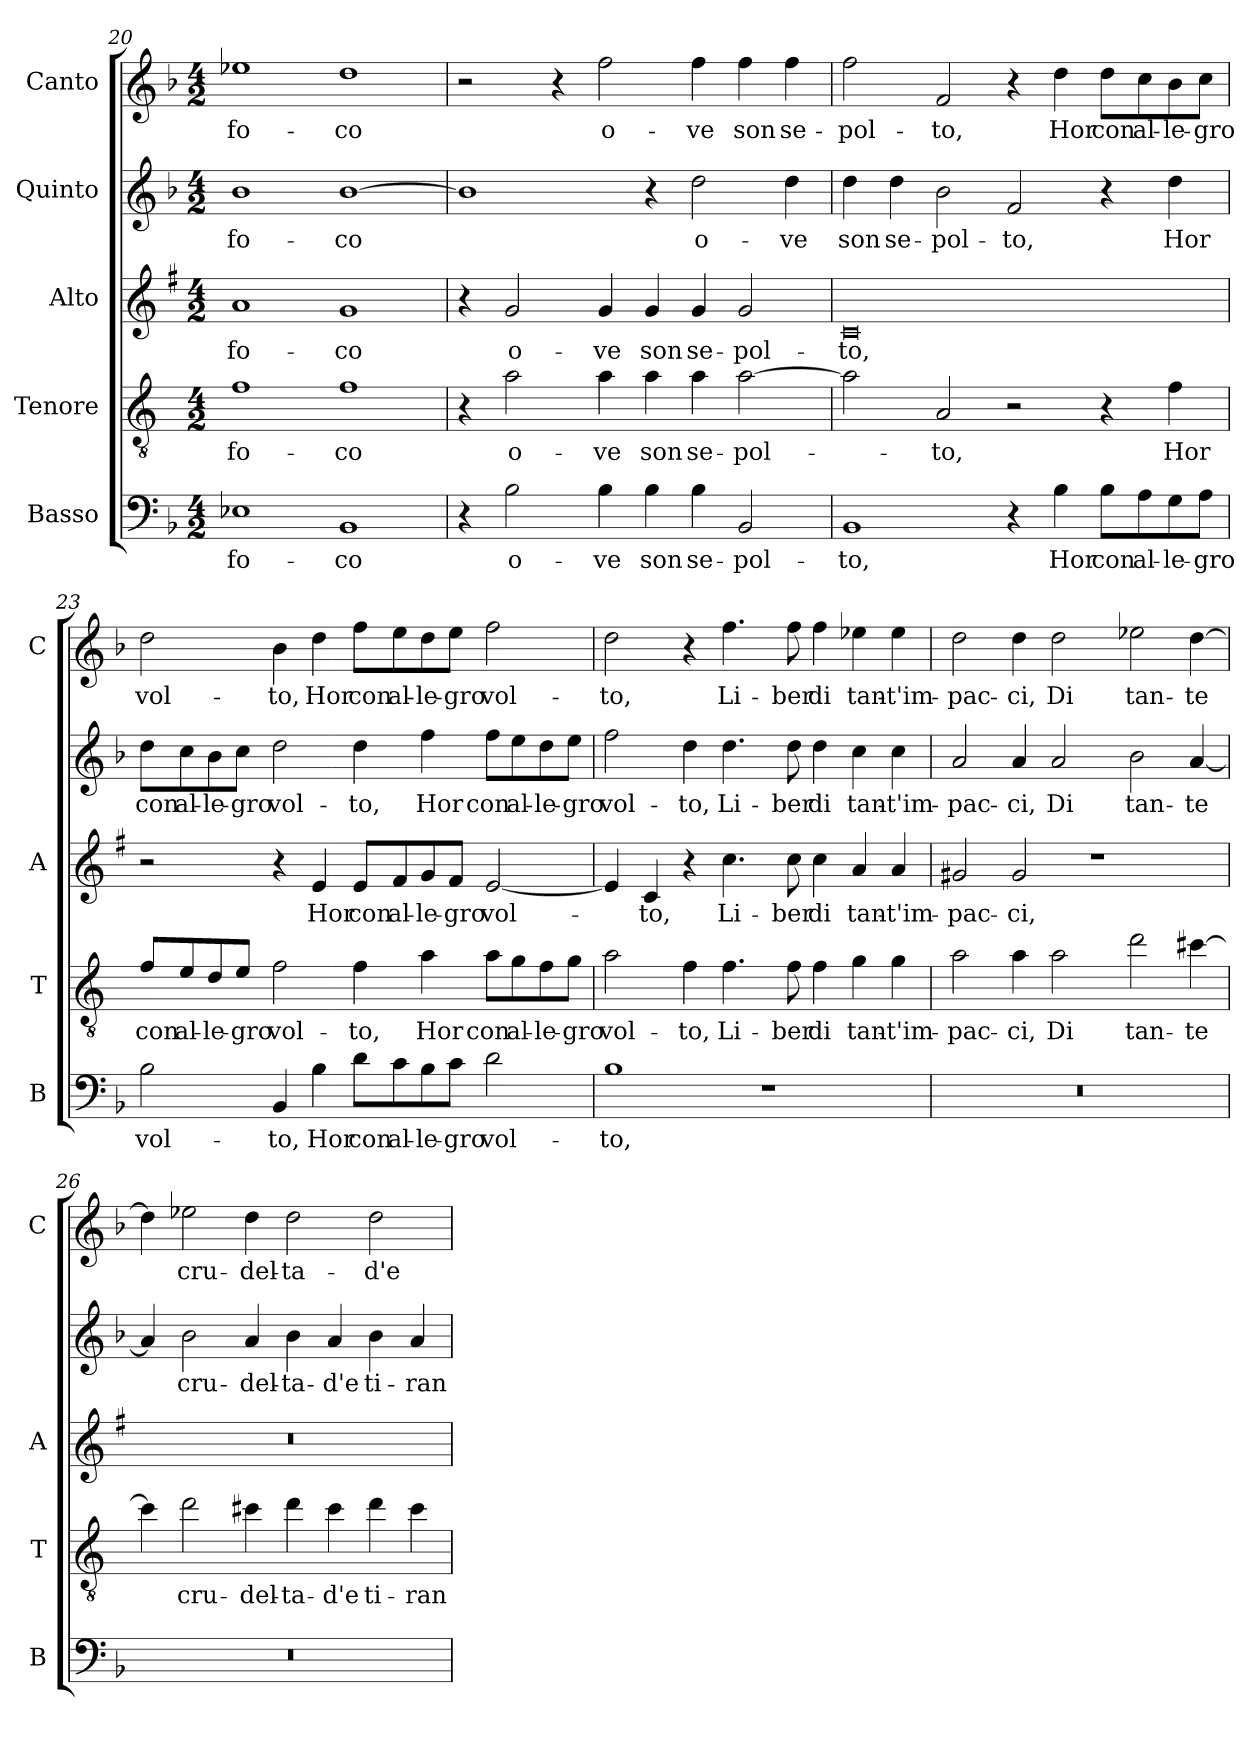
**kern	**text	**kern	**text	**kern	**text	**kern	**text	**kern	**text
*part5	*part5	*part4	*part4	*part3	*part3	*part2	*part2	*part1	*part1
*staff5	*staff5	*staff4	*staff4	*staff3	*staff3	*staff2	*staff2	*staff1	*staff1
*I"Basso	*	*I"Tenore	*	*I"Alto	*	*I"Quinto	*	*I"Canto	*
*I'B	*	*I'T	*	*I'A	*	*	*	*I'C	*
*clefF4	*	*clefGv2	*	*clefG2	*	*clefG2	*	*clefG2	*
*	*	*ITrd4c7	*	*ITrd1c2	*	*	*	*	*
*k[b-]	*	*k[b-]	*	*k[b-]	*	*k[b-]	*	*k[b-]	*
*F:	*	*F:	*	*F:	*	*F:	*	*F:	*
*M4/2	*	*M4/2	*	*M4/2	*	*M4/2	*	*M4/2	*
=20	=20	=20	=20	=20	=20	=20	=20	=20	=20
!	!LO:LY:b	!	!LO:LY:b	!	!LO:LY:b	!	!LO:LY:b	!	!LO:LY:b
1E-X	fo-	1B-	fo-	1g	fo-	1b-	fo-	1ee-X	fo-
!	!LO:LY:b	!	!LO:LY:b	!	!LO:LY:b	!	!LO:LY:b	!	!LO:LY:b
1BB-	-co	1B-	-co	1f	-co	[1b-	-co	1dd	-co
!!LO:PB:g=z
=21	=21	=21	=21	=21	=21	=21	=21	=21	=21
4r	.	4r	.	4r	.	1b-]	.	2r	.
!	!LO:LY:b	!	!LO:LY:b	!	!LO:LY:b	!	!	!	!
2B-\	o-	2d\	o-	2f/	o-	.	.	.	.
.	.	.	.	.	.	.	.	4r	.
!	!LO:LY:b	!	!LO:LY:b	!	!LO:LY:b	!	!	!	!LO:LY:b
4B-\	-ve	4d\	-ve	4f/	-ve	.	.	2ff\	o-
!	!LO:LY:b	!	!LO:LY:b	!	!LO:LY:b	!	!	!	!
4B-\	son	4d\	son	4f/	son	4r	.	.	.
!	!LO:LY:b	!	!LO:LY:b	!	!LO:LY:b	!	!LO:LY:b	!	!LO:LY:b
4B-\	se-	4d\	se-	4f/	se-	2dd\	o-	4ff\	-ve
!	!LO:LY:b	!	!LO:LY:b	!	!LO:LY:b	!	!	!	!LO:LY:b
2BB-/	-pol-	[2d\	-pol-	2f/	-pol-	.	.	4ff\	son
!	!	!	!	!	!	!	!LO:LY:b	!	!LO:LY:b
.	.	.	.	.	.	4dd\	-ve	4ff\	se-
=22	=22	=22	=22	=22	=22	=22	=22	=22	=22
!	!LO:LY:b	!	!	!	!LO:LY:b	!	!LO:LY:b	!	!LO:LY:b
1BB-	-to,	2d\]	.	0B-	-to,	4dd\	son	2ff\	-pol-
!	!	!	!	!	!	!	!LO:LY:b	!	!
.	.	.	.	.	.	4dd\	se-	.	.
!	!	!	!LO:LY:b	!	!	!	!LO:LY:b	!	!LO:LY:b
.	.	2D/	-to,	.	.	2b-\	-pol-	2f/	-to,
!	!	!	!	!	!	!	!LO:LY:b	!	!
4r	.	2r	.	.	.	2f/	-to,	4r	.
!	!LO:LY:b	!	!	!	!	!	!	!	!LO:LY:b
4B-\	Hor	.	.	.	.	.	.	4dd\	Hor
!	!LO:LY:b	!	!	!	!	!	!	!	!LO:LY:b
8B-\L	con	4r	.	.	.	4r	.	8dd\L	con
!	!LO:LY:b	!	!	!	!	!	!	!	!LO:LY:b
8A\	al-	.	.	.	.	.	.	8cc\	al-
!	!LO:LY:b	!	!LO:LY:b	!	!	!	!LO:LY:b	!	!LO:LY:b
8G\	-le-	4B-\	Hor	.	.	4dd\	Hor	8b-\	-le-
!	!LO:LY:b	!	!	!	!	!	!	!	!LO:LY:b
8A\J	-gro	.	.	.	.	.	.	8cc\J	-gro
=23	=23	=23	=23	=23	=23	=23	=23	=23	=23
!	!LO:LY:b	!	!LO:LY:b	!	!	!	!LO:LY:b	!	!LO:LY:b
2B-\	vol-	8B-/L	con	2r	.	8dd\L	con	2dd\	vol-
!	!	!	!LO:LY:b	!	!	!	!LO:LY:b	!	!
.	.	8A/	al-	.	.	8cc\	al-	.	.
!	!	!	!LO:LY:b	!	!	!	!LO:LY:b	!	!
.	.	8G/	-le-	.	.	8b-\	-le-	.	.
!	!	!	!LO:LY:b	!	!	!	!LO:LY:b	!	!
.	.	8A/J	-gro	.	.	8cc\J	-gro	.	.
!	!LO:LY:b	!	!LO:LY:b	!	!	!	!LO:LY:b	!	!LO:LY:b
4BB-/	-to,	2B-\	vol-	4r	.	2dd\	vol-	4b-\	-to,
!	!LO:LY:b	!	!	!	!LO:LY:b	!	!	!	!LO:LY:b
4B-\	Hor	.	.	4d/	Hor	.	.	4dd\	Hor
!	!LO:LY:b	!	!LO:LY:b	!	!LO:LY:b	!	!LO:LY:b	!	!LO:LY:b
8d\L	con	4B-\	-to,	8d/L	con	4dd\	-to,	8ff\L	con
!	!LO:LY:b	!	!	!	!LO:LY:b	!	!	!	!LO:LY:b
8c\	al-	.	.	8e/	al-	.	.	8ee\	al-
!	!LO:LY:b	!	!LO:LY:b	!	!LO:LY:b	!	!LO:LY:b	!	!LO:LY:b
8B-\	-le-	4d\	Hor	8f/	-le-	4ff\	Hor	8dd\	-le-
!	!LO:LY:b	!	!	!	!LO:LY:b	!	!	!	!LO:LY:b
8c\J	-gro	.	.	8e/J	-gro	.	.	8ee\J	-gro
!	!LO:LY:b	!	!LO:LY:b	!	!LO:LY:b	!	!LO:LY:b	!	!LO:LY:b
2d\	vol-	8d\L	con	[2d/	vol-	8ff\L	con	2ff\	vol-
!	!	!	!LO:LY:b	!	!	!	!LO:LY:b	!	!
.	.	8c\	al-	.	.	8ee\	al-	.	.
!	!	!	!LO:LY:b	!	!	!	!LO:LY:b	!	!
.	.	8B-\	-le-	.	.	8dd\	-le-	.	.
!	!	!	!LO:LY:b	!	!	!	!LO:LY:b	!	!
.	.	8c\J	-gro	.	.	8ee\J	-gro	.	.
!!LO:LB:g=z
=24	=24	=24	=24	=24	=24	=24	=24	=24	=24
!	!LO:LY:b	!	!LO:LY:b	!	!	!	!LO:LY:b	!	!LO:LY:b
1B-	-to,	2d\	vol-	4d/]	.	2ff\	vol-	2dd\	-to,
!	!	!	!	!	!LO:LY:b	!	!	!	!
.	.	.	.	4B-/	-to,	.	.	.	.
!	!	!	!LO:LY:b	!	!	!	!LO:LY:b	!	!
.	.	4B-\	-to,	4r	.	4dd\	-to,	4r	.
!	!	!	!LO:LY:b	!	!LO:LY:b	!	!LO:LY:b	!	!LO:LY:b
.	.	4.B-\	Li-	4.b-\	Li-	4.dd\	Li-	4.ff\	Li-
1r	.	.	.	.	.	.	.	.	.
!	!	!	!LO:LY:b	!	!LO:LY:b	!	!LO:LY:b	!	!LO:LY:b
.	.	8B-\	-ber	8b-\	-ber	8dd\	-ber	8ff\	-ber
!	!	!	!LO:LY:b	!	!LO:LY:b	!	!LO:LY:b	!	!LO:LY:b
.	.	4B-\	di	4b-\	di	4dd\	di	4ff\	di
!	!	!	!LO:LY:b	!	!LO:LY:b	!	!LO:LY:b	!	!LO:LY:b
.	.	4c\	tan-	4g/	tan-	4cc\	tan-	4ee-X\	tan-
!	!	!	!LO:LY:b	!	!LO:LY:b	!	!LO:LY:b	!	!LO:LY:b
.	.	4c\	-t'im-	4g/	-t'im-	4cc\	-t'im-	4ee-\	-t'im-
=25	=25	=25	=25	=25	=25	=25	=25	=25	=25
!	!	!	!LO:LY:b	!	!LO:LY:b	!	!LO:LY:b	!	!LO:LY:b
0r	.	2d\	-pac-	2f#X/	-pac-	2a/	-pac-	2dd\	-pac-
!	!	!	!LO:LY:b	!	!LO:LY:b	!	!LO:LY:b	!	!LO:LY:b
.	.	4d\	-ci,	2f#/	-ci,	4a/	-ci,	4dd\	-ci,
!	!	!	!LO:LY:b	!	!	!	!LO:LY:b	!	!LO:LY:b
.	.	2d\	Di	.	.	2a/	Di	2dd\	Di
.	.	.	.	1r	.	.	.	.	.
!	!	!	!LO:LY:b	!	!	!	!LO:LY:b	!	!LO:LY:b
.	.	2g\	tan-	.	.	2b-\	tan-	2ee-X\	tan-
!	!	!	!LO:LY:b	!	!	!	!LO:LY:b	!	!LO:LY:b
.	.	[4f#X\	-te	.	.	[4a/	-te	[4dd\	-te
=26	=26	=26	=26	=26	=26	=26	=26	=26	=26
0r	.	4f#\]	.	0r	.	4a/]	.	4dd\]	.
!	!	!	!LO:LY:b	!	!	!	!LO:LY:b	!	!LO:LY:b
.	.	2g\	cru-	.	.	2b-\	cru-	2ee-X\	cru-
!	!	!	!LO:LY:b	!	!	!	!LO:LY:b	!	!LO:LY:b
.	.	4f#X\	-del-	.	.	4a/	-del-	4dd\	-del-
!	!	!	!LO:LY:b	!	!	!	!LO:LY:b	!	!LO:LY:b
.	.	4g\	-ta-	.	.	4b-\	-ta-	2dd\	-ta-
!	!	!	!LO:LY:b	!	!	!	!LO:LY:b	!	!
.	.	4f#\	-d'e	.	.	4a/	-d'e	.	.
!	!	!	!LO:LY:b	!	!	!	!LO:LY:b	!	!LO:LY:b
.	.	4g\	ti-	.	.	4b-\	ti-	2dd\	-d'e
!	!	!	!LO:LY:b	!	!	!	!LO:LY:b	!	!
.	.	4f#\	-ran-	.	.	4a/	-ran-	.	.
=	=	=	=	=	=	=	=	=	=
*-	*-	*-	*-	*-	*-	*-	*-	*-	*-
